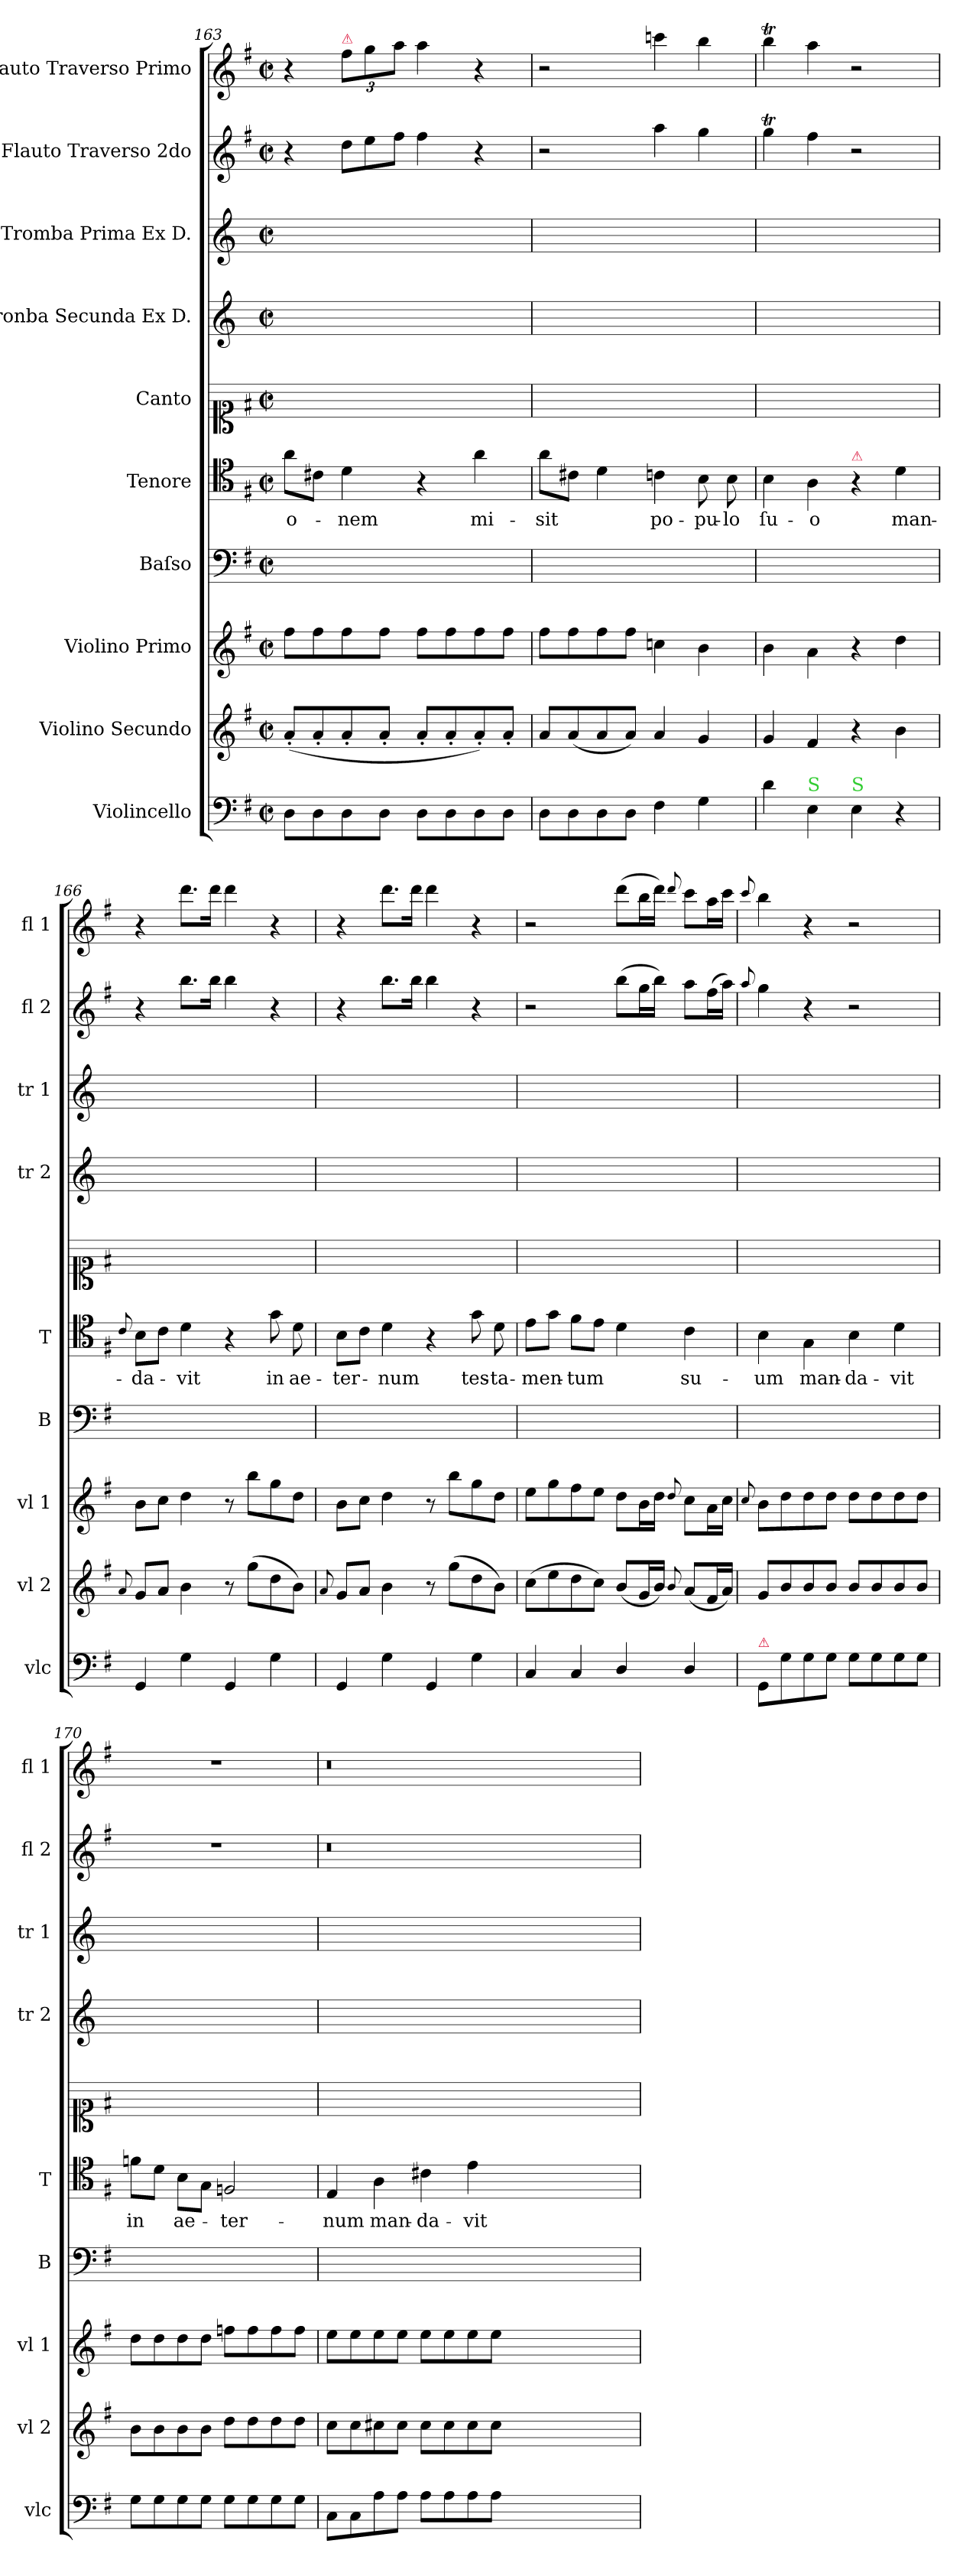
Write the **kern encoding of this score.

**kern	**kern	**kern	**kern	**kern	**text	**kern	**kern	**kern	**kern	**kern	**dynam
*part10	*part9	*part8	*part7	*part6	*part6	*part5	*part4	*part3	*part2	*part1	*part1
*staff10	*staff9	*staff8	*staff7	*staff6	*staff6	*staff5	*staff4	*staff3	*staff2	*staff1	*staff1
*I"Violincello	*I"Violino Secundo	*I"Violino Primo	*I"Baſso	*I"Tenore	*	*I"Canto	*I"Tronba Secunda Ex D.	*I"Tromba Prima Ex D.	*I"Flauto Traverso 2do	*I"Flauto Traverso Primo	*
*I'vlc	*I'vl 2	*I'vl 1	*I'B	*I'T	*	*	*I'tr 2	*I'tr 1	*I'fl 2	*I'fl 1	*
*clefF4	*clefG2	*clefG2	*clefF4	*clefC4	*	*clefC1	*clefG2	*clefG2	*clefG2	*clefG2	*
*	*	*	*	*	*	*	*ITrd-1c-2	*ITrd-1c-2	*	*	*
*k[f#]	*k[f#]	*k[f#]	*k[f#]	*k[f#]	*	*k[f#]	*k[f#c#]	*k[f#c#]	*k[f#]	*k[f#]	*
*G:	*G:	*G:	*G:	*G:	*	*G:	*	*	*G:	*G:	*
*M2/2	*M2/2	*M2/2	*M2/2	*M2/2	*	*M2/2	*M2/2	*M2/2	*M2/2	*M2/2	*
*met(c|)	*met(c|)	*met(c|)	*met(c|)	*met(c|)	*	*met(c|)	*met(c|)	*met(c|)	*met(c|)	*met(c|)	*
=163	=163	=163	=163	=163	=163	=163	=163	=163	=163	=163	=163
!	!	!	!	!	!	!	!	!	!	!	!LO:DY:a
8D\L	(8a'/L	8ff#\L	1ryy	8a\L	-o-	1ryy	1ryy	1ryy	4r	4r	pia
8D\	8a'/	8ff#\	.	8c#X\J	.	.	.	.	.	.	.
*	*	*	*	*	*	*	*	*	*Xtuplet	*	*
!	!	!	!	!	!	!	!	!	!	!LO:TX:a:color=crimson:t=⚠	!
8D\	8a'/	8ff#\	.	4d\	-nem	.	.	.	12dd\L	12ff#\L	.
.	.	.	.	.	.	.	.	.	12ee\	12gg\	.
8D\J	8a'/J	8ff#\J	.	.	.	.	.	.	.	.	.
.	.	.	.	.	.	.	.	.	12ff#\J	12aa\J	.
8D\L	8a'/L	8ff#\L	.	4r	.	.	.	.	4ff#\	4aa\	.
8D\	8a'/	8ff#\	.	.	.	.	.	.	.	.	.
8D\	8a'/)	8ff#\	.	4a\	mi-	.	.	.	4r	4r	.
8D\J	8a'/J	8ff#\J	.	.	.	.	.	.	.	.	.
=164	=164	=164	=164	=164	=164	=164	=164	=164	=164	=164	=164
8D\L	8a/L	8ff#\L	1ryy	8a\L	-sit	1ryy	1ryy	1ryy	2r	2r	.
8D\	(8a/	8ff#\	.	8c#X\J	.	.	.	.	.	.	.
8D\	8a/	8ff#\	.	4d\	.	.	.	.	.	.	.
8D\J	8a/J)	8ff#\J	.	.	.	.	.	.	.	.	.
4F#\	4a/	4ccn\	.	4cn\	po-	.	.	.	4aa\	4cccn\	.
4G\	4g/	4b\	.	8B\	-pu-	.	.	.	4gg\	4bb\	.
.	.	.	.	8B\	-lo	.	.	.	.	.	.
=165	=165	=165	=165	=165	=165	=165	=165	=165	=165	=165	=165
4d\	4g/	4b\	1ryy	4B\	ſu-	1ryy	1ryy	1ryy	4ggT\	4bbt\	.
!LO:TX:a:color=limegreen:t=S	!	!	!	!	!	!	!	!	!	!	!
4E\	4f#/	4a\	.	4A\	-o	.	.	.	4ff#\	4aa\	.
!	!	!	!	!LO:TX:a:color=crimson:t=⚠	!	!	!	!	!	!	!
!LO:TX:a:color=limegreen:t=S	!	!	!	!	!	!	!	!	!	!	!
4E\	4r	4r	.	4r	.	.	.	.	2r	2r	.
4r	4b\	4dd\	.	4d\	man-	.	.	.	.	.	.
=166	=166	=166	=166	=166	=166	=166	=166	=166	=166	=166	=166
.	8qqa/	.	.	8qqc/	.	.	.	.	.	.	.
4GG/	8g/L	8b\L	1ryy	8B\L	-da-	1ryy	1ryy	1ryy	4r	4r	.
.	8a/J	8cc\J	.	8c\J	.	.	.	.	.	.	.
4G\	4b\	4dd\	.	4d\	-vit	.	.	.	8.bb\L	8.ddd\L	.
.	.	.	.	.	.	.	.	.	16bb\Jk	16ddd\Jk	.
4GG/	8r	8r	.	4r	.	.	.	.	4bb\	4ddd\	.
.	(8gg\L	8bb\L	.	.	.	.	.	.	.	.	.
4G\	8dd\	8gg\	.	8g\	in	.	.	.	4r	4r	.
.	8b\J)	8dd\J	.	8d\	ae-	.	.	.	.	.	.
=167	=167	=167	=167	=167	=167	=167	=167	=167	=167	=167	=167
.	8qqa/	.	.	.	.	.	.	.	.	.	.
4GG/	8g/L	8b\L	1ryy	8B\L	-ter-	1ryy	1ryy	1ryy	4r	4r	.
.	8a/J	8cc\J	.	8c\J	.	.	.	.	.	.	.
4G\	4b\	4dd\	.	4d\	-num	.	.	.	8.bb\L	8.ddd\L	.
.	.	.	.	.	.	.	.	.	16bb\Jk	16ddd\Jk	.
4GG/	8r	8r	.	4r	.	.	.	.	4bb\	4ddd\	.
.	(8gg\L	8bb\L	.	.	.	.	.	.	.	.	.
4G\	8dd\	8gg\	.	8g\	tes-	.	.	.	4r	4r	.
.	8b\J)	8dd\J	.	8d\	-ta-	.	.	.	.	.	.
=168	=168	=168	=168	=168	=168	=168	=168	=168	=168	=168	=168
4C/	(8cc\L	8ee\L	1ryy	8e\L	-men-	1ryy	1ryy	1ryy	2r	2r	.
.	8ee\	8gg\	.	8g\J	.	.	.	.	.	.	.
4C/	8dd\	8ff#\	.	8f#\L	-tum	.	.	.	.	.	.
.	8cc\J)	8ee\J	.	8e\J	.	.	.	.	.	.	.
4D/	(8b/L	8dd\L	.	4d\	.	.	.	.	(8bb\L	(8ddd\L	.
.	16g/L	16b\L	.	.	.	.	.	.	16gg\L	16bb\L	.
.	16b/JJ)	16dd\JJ	.	.	.	.	.	.	16bb\JJ)	16ddd\JJ)	.
.	8qqb/	8qqdd/	.	.	.	.	.	.	.	8qqddd/	.
4D/	(8a/L	8cc\L	.	4c\	su-	.	.	.	8aa\L	8ccc\L	.
.	16f#/L	16a\L	.	.	.	.	.	.	(16ff#\L	16aa\L	.
.	16a/JJ)	16cc\JJ	.	.	.	.	.	.	16aa\JJ)	16ccc\JJ	.
=169	=169	=169	=169	=169	=169	=169	=169	=169	=169	=169	=169
.	.	8qqcc/	.	.	.	.	.	.	8qqaa/	8qqccc/	.
!LO:TX:a:color=crimson:t=⚠	!	!	!	!	!	!	!	!	!	!	!
8GG/L	8g/L	8b\L	1ryy	4B\	-um	1ryy	1ryy	1ryy	4gg\	4bb\	.
8G\	8b/	8dd\	.	.	.	.	.	.	.	.	.
8G\	8b/	8dd\	.	4G\	man-	.	.	.	4r	4r	.
8G\J	8b/J	8dd\J	.	.	.	.	.	.	.	.	.
8G\L	8b/L	8dd\L	.	4B\	-da-	.	.	.	2r	2r	.
8G\	8b/	8dd\	.	.	.	.	.	.	.	.	.
8G\	8b/	8dd\	.	4d\	-vit	.	.	.	.	.	.
8G\J	8b/J	8dd\J	.	.	.	.	.	.	.	.	.
=170	=170	=170	=170	=170	=170	=170	=170	=170	=170	=170	=170
8G\L	8b\L	8dd\L	1ryy	8fn\L	in	1ryy	1ryy	1ryy	1r	1r	.
8G\	8b\	8dd\	.	8d\J	.	.	.	.	.	.	.
8G\	8b\	8dd\	.	8B\L	ae-	.	.	.	.	.	.
8G\J	8b\J	8dd\J	.	8G\J	.	.	.	.	.	.	.
8G\L	8dd\L	8ffn\L	.	2Fn/	-ter-	.	.	.	.	.	.
8G\	8dd\	8ff\	.	.	.	.	.	.	.	.	.
8G\	8dd\	8ff\	.	.	.	.	.	.	.	.	.
8G\J	8dd\J	8ff\J	.	.	.	.	.	.	.	.	.
=171	=171	=171	=171	=171	=171	=171	=171	=171	=171	=171	=171
8C\L	8cc\L	8ee\L	1ryy	4E/	-num	1ryy	1ryy	1ryy	0.r	0.r	.
8C\	8cc\	8ee\	.	.	.	.	.	.	.	.	.
8A\	8cc#X\	8ee\	.	4A\	man-	.	.	.	.	.	.
8A\J	8cc#\J	8ee\J	.	.	.	.	.	.	.	.	.
8A\L	8cc#\L	8ee\L	.	4c#X\	-da-	.	.	.	.	.	.
8A\	8cc#\	8ee\	.	.	.	.	.	.	.	.	.
8A\	8cc#\	8ee\	.	4e\	-vit	.	.	.	.	.	.
8A\J	8cc#\J	8ee\J	.	.	.	.	.	.	.	.	.
0ryy	0ryy	0ryy	0ryy	0ryy	.	0ryy	0ryy	0ryy	.	.	.
=	=	=	=	=	=	=	=	=	=	=	=
*-	*-	*-	*-	*-	*-	*-	*-	*-	*-	*-	*-
